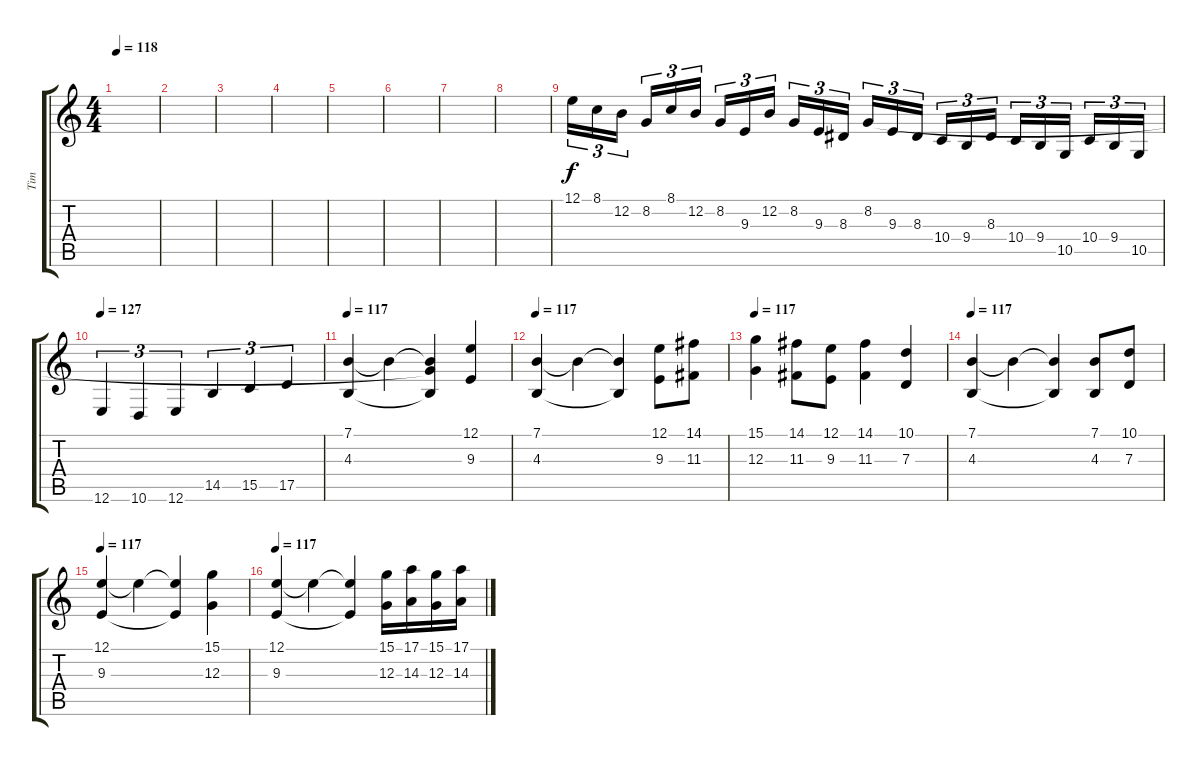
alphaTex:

\track ("Tim" "Tim") {instrument koto}
\staff {score tabs}
\tuning (E4 B3 G3 D3 A2 E2) {hide}
\ts (4 4)
\tempo 118
\clef g2
\ks c
|
|
|
|
|
|
|
|
12.1.16{tu (3 2)} 8.1.16{tu (3 2)} 12.2.16{tu (3 2)} 8.2.16{tu (3 2)} 8.1.16{tu (3 2)} 12.2.16{tu (3 2)} 8.2.16{tu (3 2)} 9.3.16{tu (3 2)} 12.2.16{tu (3 2)} 8.2.16{tu (3 2)} 9.3.16{tu (3 2)} 8.3.16{tu (3 2)} 8.2.16{tu (3 2)} 9.3.16{tu (3 2)} 8.3.16{tu (3 2)} 10.4.16{tu (3 2)} 9.4.16{tu (3 2)} 8.3.16{tu (3 2)} 10.4.16{tu (3 2)} 9.4.16{tu (3 2)} 10.5.16{tu (3 2)} 10.4.16{tu (3 2)} 9.4.16{tu (3 2)} 10.5.16{tu (3 2)} |
\tempo 127
12.6.4{tu (3 2)} 10.6.4{tu (3 2)} 12.6.4{tu (3 2)} 14.5.4{tu (3 2)} 15.5.4{tu (3 2)} 17.5.4{tu (3 2)} |
\tempo 117
(7.1 4.3).4{volume 12} 7.1{t}.4 (7.1{t} 8.2{t} 4.3{t}).4 (12.1 9.3).4 |
\tempo 117
(7.1 4.3).4 7.1{t}.4 (7.1{t} 4.3{t}).4 (12.1 9.3).8 (14.1 11.3).8 |
\tempo 117
(15.1 12.3).4 (14.1 11.3).8 (12.1 9.3).8 (14.1 11.3).4 (10.1 7.3).4 |
\tempo 117
(7.1 4.3).4 7.1{t}.4 (7.1{t} 4.3{t}).4 (7.1 4.3).8 (10.1 7.3).8 |
\tempo 117
(12.1 9.3).4 12.1{t}.4 (12.1{t} 9.3{t}).4 (15.1 12.3).4 |
\tempo 117
(12.1 9.3).4 12.1{t}.4 (12.1{t} 9.3{t}).4 (15.1 12.3).16 (17.1 14.3).16 (15.1 12.3).16 (17.1 14.3).16
